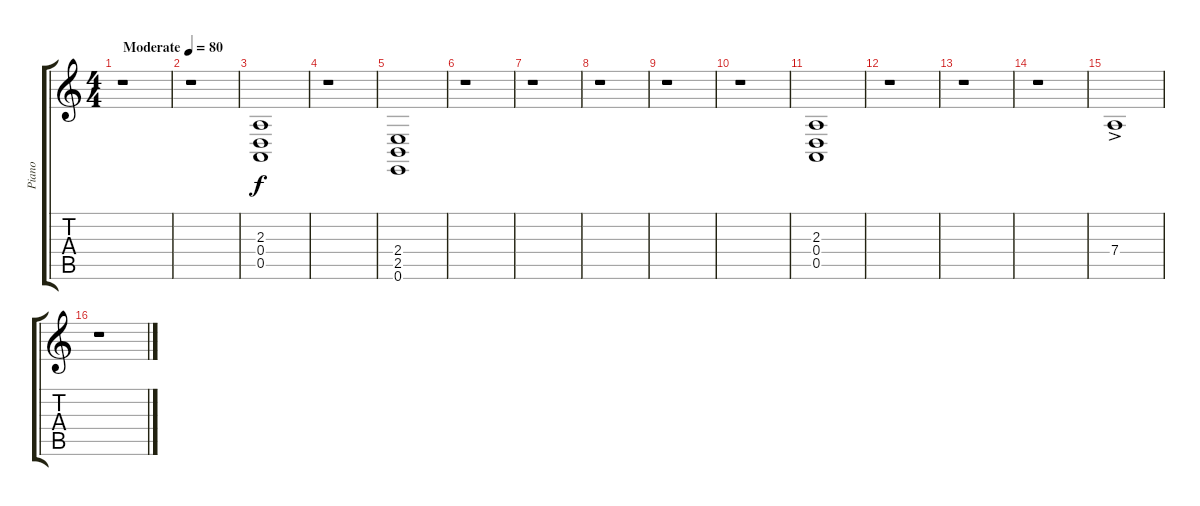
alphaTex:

\track ("Piano" "Piano") {instrument acousticgrandpiano}
\staff {score tabs}
\tuning (E4 B3 G3 D3 A2 E2) {hide}
\ts (4 4)
\tempo (80 "Moderate")
\clef g2
\ks c
r.1{dy f instrument acousticgrandpiano} |
r.1 |
(2.3 0.4 0.5).1 |
r.1 |
(2.4 2.5 0.6).1 |
r.1 |
r.1 |
r.1 |
r.1 |
r.1 |
(2.3 0.4 0.5).1 |
r.1 |
r.1 |
r.1 |
7.4{ac}.1 |
r.1
